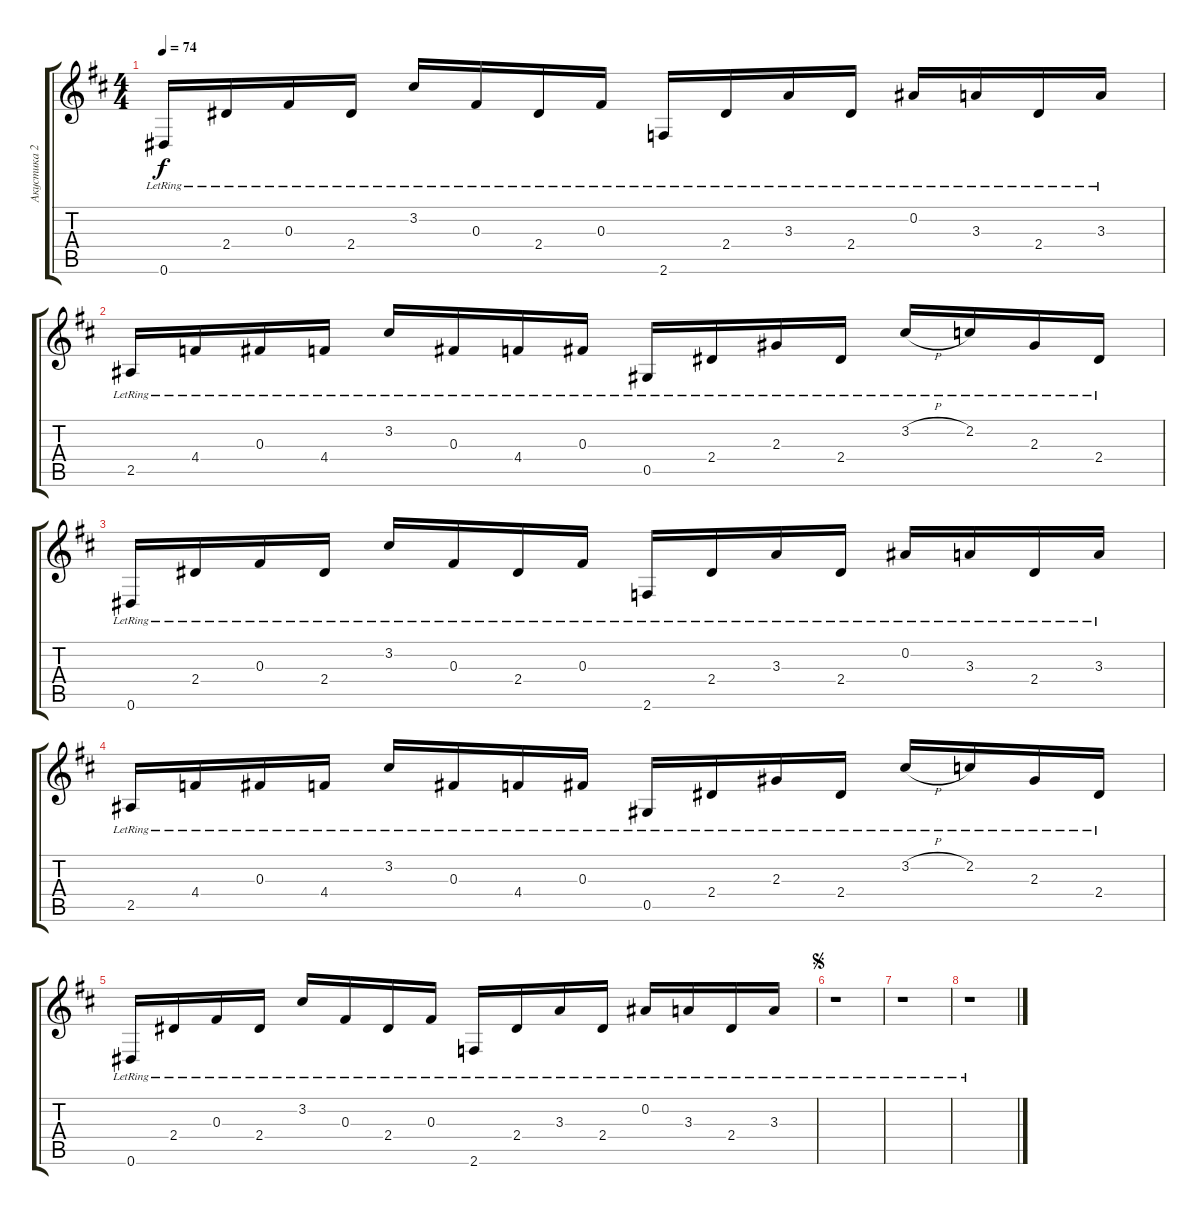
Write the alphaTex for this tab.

\track ("Акустика 2" "Акустика 2") {instrument acousticguitarsteel}
\staff {score tabs}
\tuning (Eb4 Bb3 Gb3 Db3 Ab2 Eb2) {hide}
\ts (4 4)
\tempo 74
\clef g2
\ks d
0.6{lr}.16{dy f} 2.4{lr}.16 0.3{lr}.16 2.4{lr}.16 3.2{lr}.16 0.3{lr}.16 2.4{lr}.16 0.3{lr}.16 2.6{lr}.16 2.4{lr}.16 3.3{lr}.16 2.4{lr}.16 0.2{lr}.16 3.3{lr}.16 2.4{lr}.16 3.3{lr}.16 |
2.5{lr}.16 4.4{lr}.16 0.3{lr}.16 4.4{lr}.16 3.2{lr}.16 0.3{lr}.16 4.4{lr}.16 0.3{lr}.16 0.5{lr}.16 2.4{lr}.16 2.3{lr}.16 2.4{lr}.16 3.2{h lr}.16 2.2{lr}.16 2.3{lr}.16 2.4{lr}.16 |
0.6{lr}.16 2.4{lr}.16 0.3{lr}.16 2.4{lr}.16 3.2{lr}.16 0.3{lr}.16 2.4{lr}.16 0.3{lr}.16 2.6{lr}.16 2.4{lr}.16 3.3{lr}.16 2.4{lr}.16 0.2{lr}.16 3.3{lr}.16 2.4{lr}.16 3.3{lr}.16 |
2.5{lr}.16 4.4{lr}.16 0.3{lr}.16 4.4{lr}.16 3.2{lr}.16 0.3{lr}.16 4.4{lr}.16 0.3{lr}.16 0.5{lr}.16 2.4{lr}.16 2.3{lr}.16 2.4{lr}.16 3.2{h lr}.16 2.2{lr}.16 2.3{lr}.16 2.4{lr}.16 |
0.6{lr}.16 2.4{lr}.16 0.3{lr}.16 2.4{lr}.16 3.2{lr}.16 0.3{lr}.16 2.4{lr}.16 0.3{lr}.16 2.6{lr}.16 2.4{lr}.16 3.3{lr}.16 2.4{lr}.16 0.2{lr}.16 3.3{lr}.16 2.4{lr}.16 3.3{lr}.16 |
\jump segno
r.1 |
r.1 |
r.1
